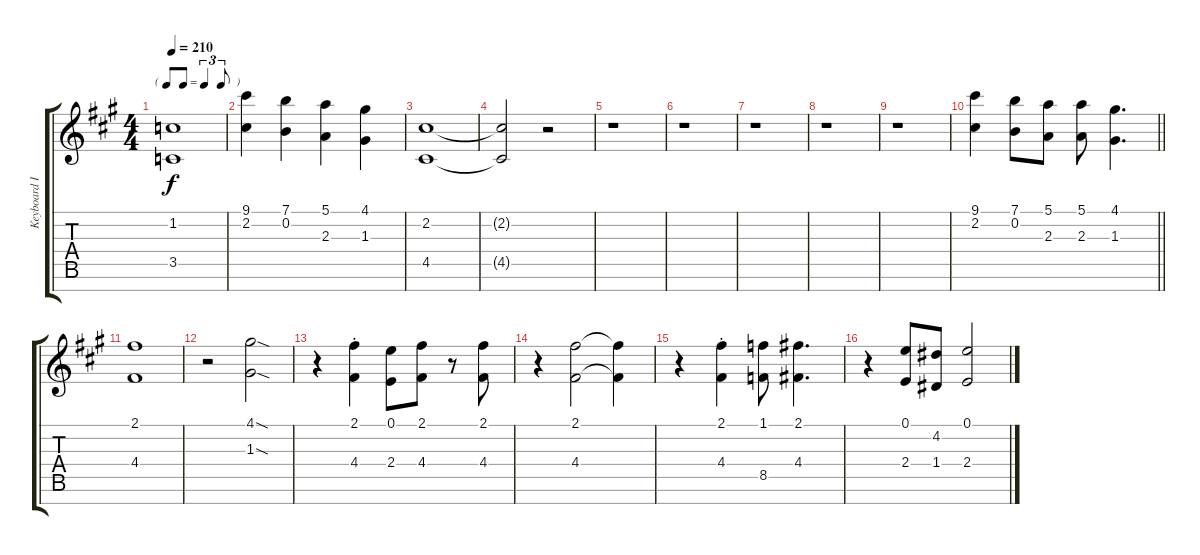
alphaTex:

\track ("Keyboard II" "Keyboard I") {instrument brasssection}
\staff {score tabs}
\tuning (E5 B4 G4 D4 A3 E3 B2) {hide}
\ts (4 4)
\tf triplet8th
\tempo 210
\clef g2
\ks a
(1.2 3.5).1{dy f} |
(9.1 2.2).4 (7.1 0.2).4 (5.1 2.3).4 (4.1 1.3).4 |
(2.2 4.5).1 |
(2.2{t} 4.5{t}).2 r.2 |
r.1 |
r.1 |
r.1 |
r.1 |
r.1 |
\barLineRight lightlight
(9.1 2.2).4 (7.1 0.2).8 (5.1 2.3).8 (5.1 2.3).8 (4.1 1.3).4{d} |
(2.1 4.4).1 |
r.2 (4.1{sod} 1.3{sod}).2 |
r.4 (2.1{st} 4.4{st}).4 (0.1 2.4).8 (2.1 4.4).8 r.8 (2.1 4.4).8 |
r.4 (2.1 4.4).2 (2.1{t} 4.4{t}).4 |
r.4 (2.1{st} 4.4{st}).4 (1.1 8.5).8 (2.1 4.4).4{d} |
r.4 (0.1 2.4).8 (4.2 1.4).8 (0.1 2.4).2
